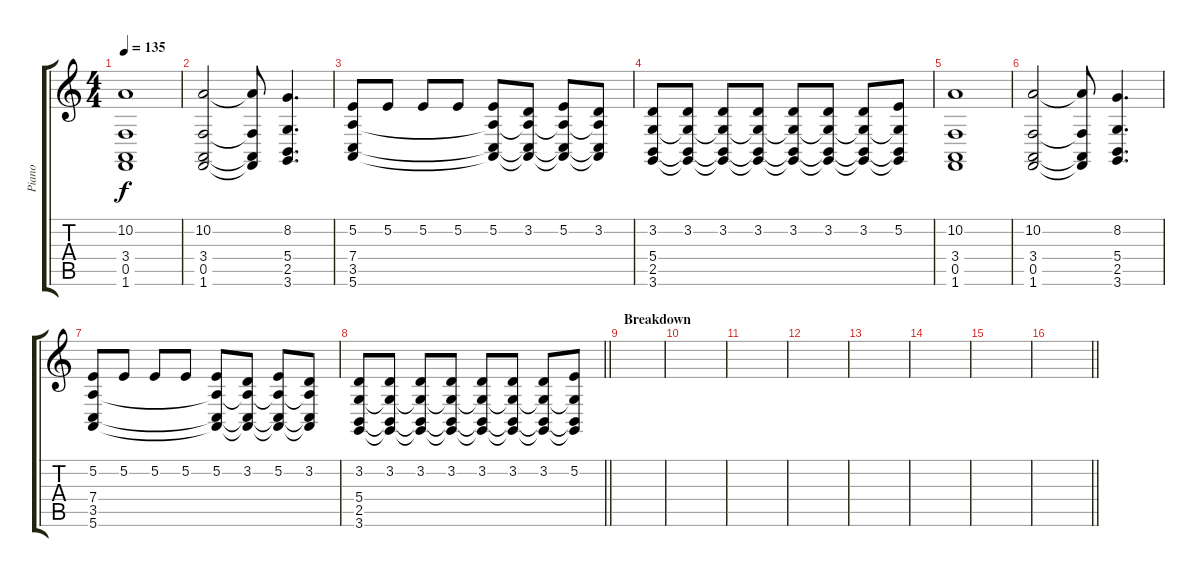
\track ("Piano" "Piano") {instrument electricpiano1}
\staff {score tabs}
\tuning (E4 B3 G3 D3 A2 E2) {hide}
\ts (4 4)
\tempo 135
\clef g2
\ks c
(10.2 3.4 0.5 1.6).1{dy f} |
(10.2 3.4 0.5 1.6).2 (10.2{t} 3.4{t} 0.5{t} 1.6{t}).8 (8.2 5.4 2.5 3.6).4{d} |
(5.2 7.4 3.5 5.6).8 5.2.8 5.2.8 5.2.8 (5.2 7.4{t} 3.5{t} 5.6{t}).8 (3.2 7.4{t} 3.5{t} 5.6{t}).8 (5.2 7.4{t} 3.5{t} 5.6{t}).8 (3.2 7.4{t} 3.5{t} 5.6{t}).8 |
(3.2 5.4 2.5 3.6).8 (3.2 5.4{t} 2.5{t} 3.6{t}).8 (3.2 5.4{t} 2.5{t} 3.6{t}).8 (3.2 5.4{t} 2.5{t} 3.6{t}).8 (3.2 5.4{t} 2.5{t} 3.6{t}).8 (3.2 5.4{t} 2.5{t} 3.6{t}).8 (3.2 5.4{t} 2.5{t} 3.6{t}).8 (5.2 5.4{t} 2.5{t} 3.6{t}).8 |
(10.2 3.4 0.5 1.6).1 |
(10.2 3.4 0.5 1.6).2 (10.2{t} 3.4{t} 0.5{t} 1.6{t}).8 (8.2 5.4 2.5 3.6).4{d} |
(5.2 7.4 3.5 5.6).8 5.2.8 5.2.8 5.2.8 (5.2 7.4{t} 3.5{t} 5.6{t}).8 (3.2 7.4{t} 3.5{t} 5.6{t}).8 (5.2 7.4{t} 3.5{t} 5.6{t}).8 (3.2 7.4{t} 3.5{t} 5.6{t}).8 |
\barLineRight lightlight
(3.2 5.4 2.5 3.6).8 (3.2 5.4{t} 2.5{t} 3.6{t}).8 (3.2 5.4{t} 2.5{t} 3.6{t}).8 (3.2 5.4{t} 2.5{t} 3.6{t}).8 (3.2 5.4{t} 2.5{t} 3.6{t}).8 (3.2 5.4{t} 2.5{t} 3.6{t}).8 (3.2 5.4{t} 2.5{t} 3.6{t}).8 (5.2 5.4{t} 2.5{t} 3.6{t}).8 |
\section ("" "Breakdown")
|
|
|
|
|
|
|
\barLineRight lightlight
